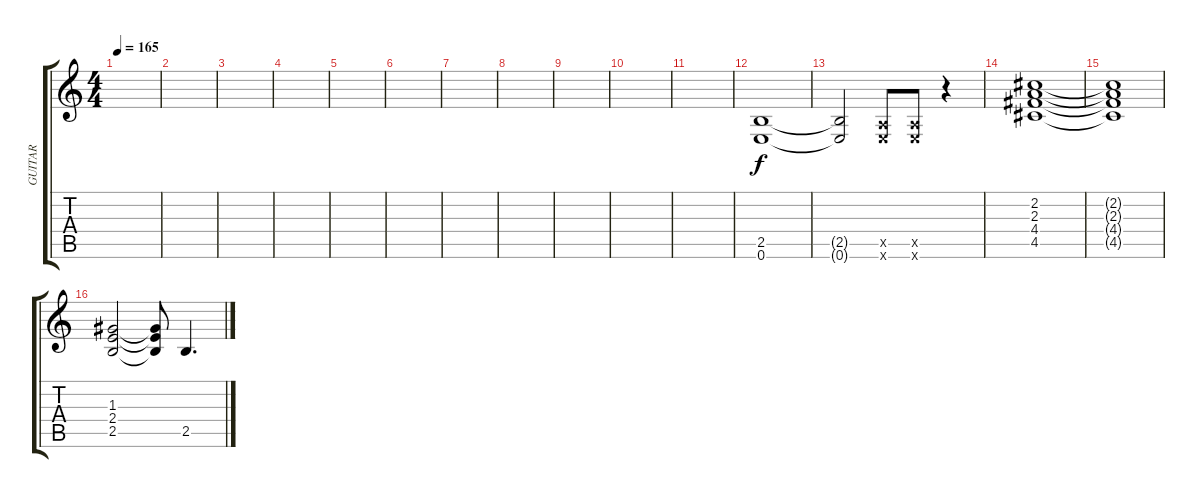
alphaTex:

\track ("GUITAR" "GUITAR") {instrument overdrivenguitar}
\staff {score tabs}
\tuning (E4 B3 G3 D3 A2 E2) {hide}
\ts (4 4)
\tempo 165
\clef g2
\ks c
|
|
|
|
|
|
|
|
|
|
|
(2.5 0.6).1 |
(2.5{t} 0.6{t}).2 (0.5{x} 0.6{x}).8 (0.5{x} 0.6{x}).8 r.4 |
(2.2 2.3 4.4 4.5).1 |
(2.2{t} 2.3{t} 4.4{t} 4.5{t}).1 |
(1.3 2.4 2.5).2 (1.3{t} 2.4{t} 2.5{t}).8 2.5.4{d}
